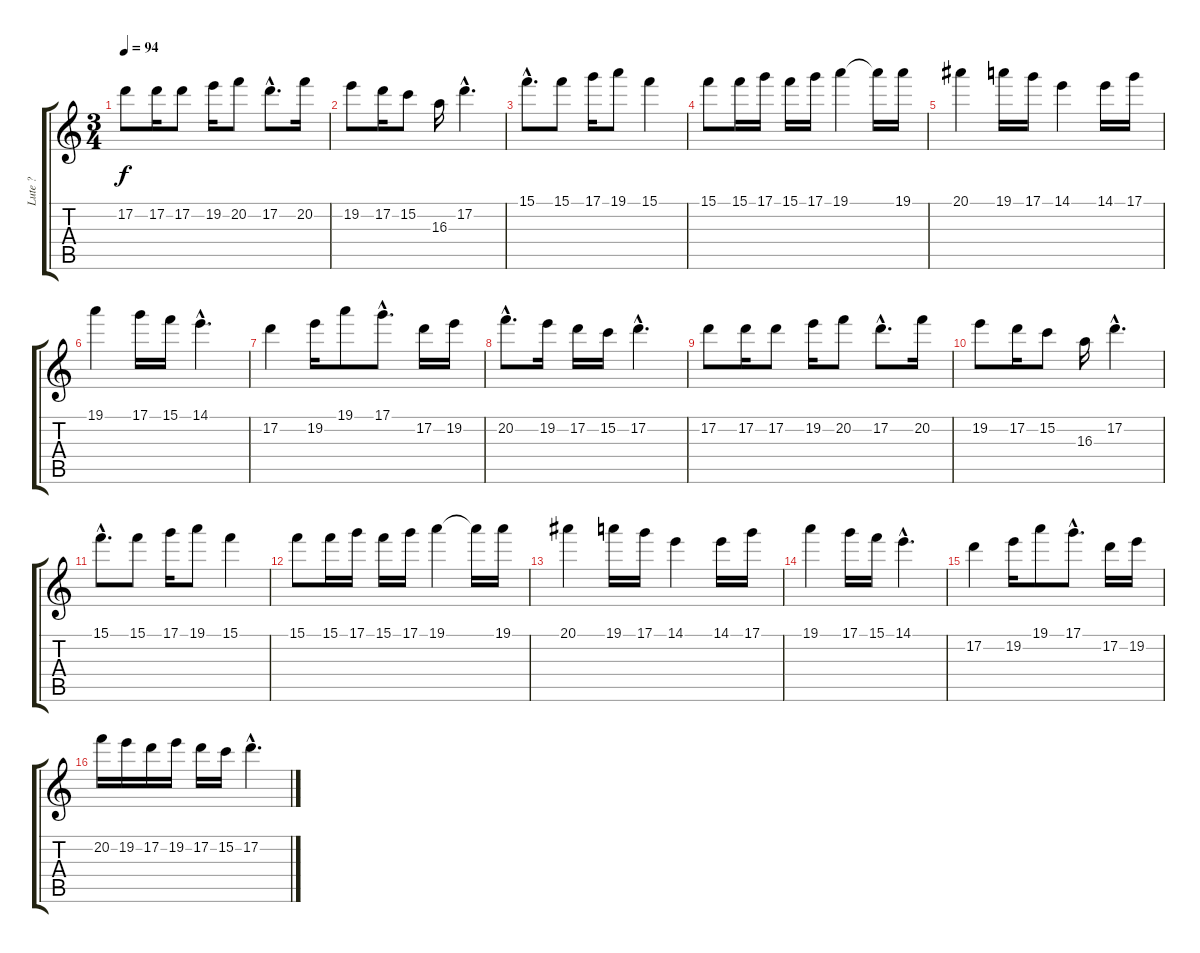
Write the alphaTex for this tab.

\track ("Lute ?" "Lute ?") {instrument banjo}
\staff {score tabs}
\tuning (D4 A3 F3 C3 G2 D2) {hide}
\displaytranspose 12
\ts (3 4)
\tempo 94
\clef g2
\ks c
17.2.8{dy f instrument banjo} 17.2.16 17.2.8 19.2.16 20.2.8 17.2{hac}.8{d} 20.2.16 |
19.2.8 17.2.16 15.2.8 16.3.16 17.2{hac}.4{d} |
15.1{hac}.8{d} 15.1.8 17.1.16 19.1.8 15.1.4 |
15.1.8 15.1.16 17.1.16 15.1.16 17.1.16 19.1.4 19.1{t}.16 19.1.16 |
20.1.4 19.1.16 17.1.16 14.1.4 14.1.16 17.1.16 |
19.1.4 17.1.16 15.1.16 14.1{hac}.4{d} |
17.2.4 19.2.16 19.1.8 17.1{hac}.8{d} 17.2.16 19.2.16 |
20.2{hac}.8{d} 19.2.16 17.2.16 15.2.16 17.2{hac}.4{d} |
17.2.8 17.2.16 17.2.8 19.2.16 20.2.8 17.2{hac}.8{d} 20.2.16 |
19.2.8 17.2.16 15.2.8 16.3.16 17.2{hac}.4{d} |
15.1{hac}.8{d} 15.1.8 17.1.16 19.1.8 15.1.4 |
15.1.8 15.1.16 17.1.16 15.1.16 17.1.16 19.1.4 19.1{t}.16 19.1.16 |
20.1.4 19.1.16 17.1.16 14.1.4 14.1.16 17.1.16 |
19.1.4 17.1.16 15.1.16 14.1{hac}.4{d} |
17.2.4 19.2.16 19.1.8 17.1{hac}.8{d} 17.2.16 19.2.16 |
20.2.16 19.2.16 17.2.16 19.2.16 17.2.16 15.2.16 17.2{hac}.4{d}
